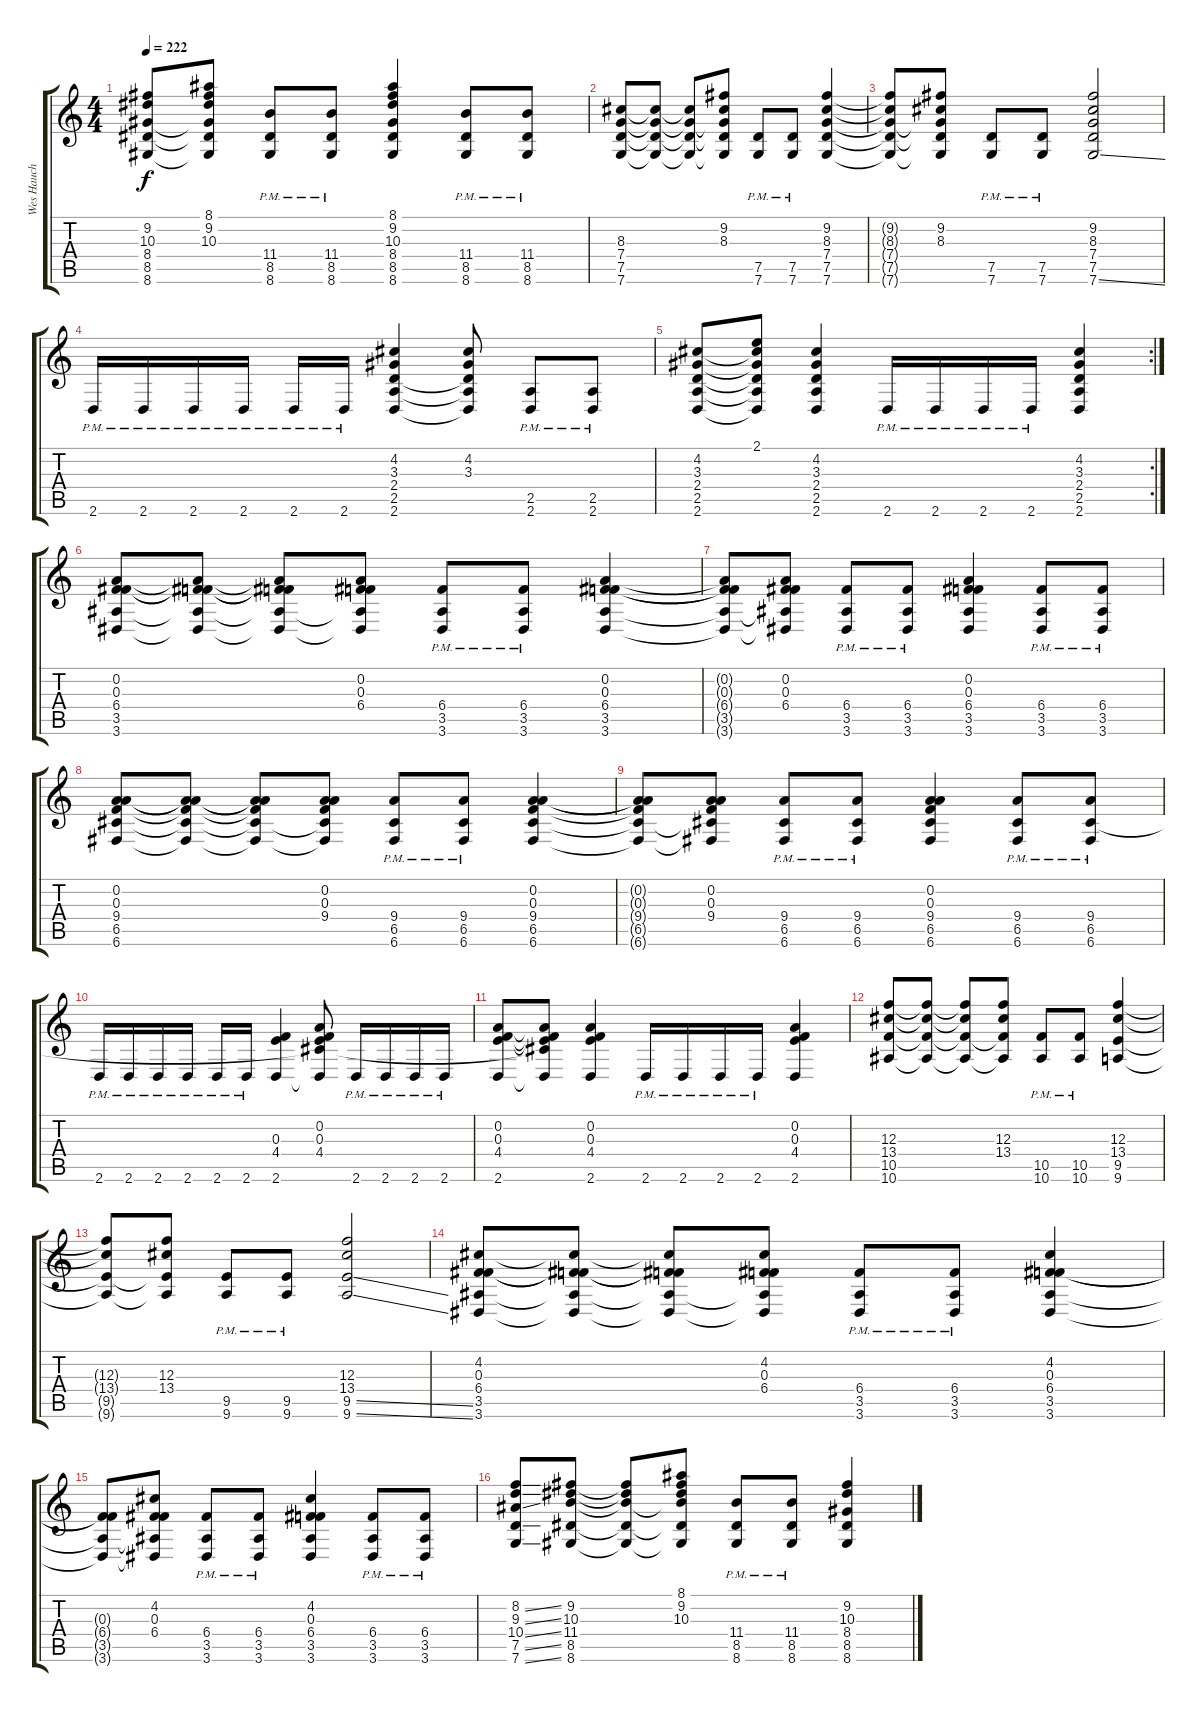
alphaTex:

\track ("Wes Hauch" "Wes Hauch") {instrument distortionguitar}
\staff {score tabs}
\tuning (D4 A3 F3 C3 G2 C2) {hide}
\ts (4 4)
\tempo 222
\clef g2
\ks c
(9.2{t} 10.3{t} 8.4{t} 8.5{t} 8.6{t}).8{dy f} (8.1 9.2 10.3 8.4{t} 8.5{t} 8.6{t}).8 (11.4{pm} 8.5{pm} 8.6{pm}).8 (11.4{pm} 8.5{pm} 8.6{pm}).8 (8.1 9.2 10.3 8.4 8.5 8.6).4 (11.4{pm} 8.5{pm} 8.6{pm}).8 (11.4{pm} 8.5{pm} 8.6{pm}).8 |
(8.3 7.4 7.5 7.6).8 (8.3{t} 7.4{t} 7.5{t} 7.6{t}).8 (8.3{t} 7.4{t} 7.5{t} 7.6{t}).8 (9.2 8.3 7.4{t} 7.5{t} 7.6{t}).8 (7.5{pm} 7.6{pm}).8 (7.5{pm} 7.6{pm}).8 (9.2 8.3 7.4 7.5 7.6).4 |
(9.2{t} 8.3{t} 7.4{t} 7.5{t} 7.6{t}).8 (9.2 8.3 7.4{t} 7.5{t} 7.6{t}).8 (7.5{pm} 7.6{pm}).8 (7.5{pm} 7.6{pm}).8 (9.2 8.3 7.4 7.5 7.6{ss}).2 |
2.6{pm}.16 2.6{pm}.16 2.6{pm}.16 2.6{pm}.16 2.6{pm}.16 2.6{pm}.16 (4.2 3.3 2.4 2.5 2.6).4 (4.2 3.3 2.4{t} 2.5{t} 2.6{t}).8 (2.5{pm} 2.6{pm}).8 (2.5{pm} 2.6{pm}).8 |
\rc 2
(4.2 3.3 2.4 2.5 2.6).8 (2.1 4.2{t} 3.3{t} 2.4{t} 2.5{t} 2.6{t}).8 (4.2 3.3 2.4 2.5 2.6).4 2.6{pm}.16 2.6{pm}.16 2.6{pm}.16 2.6{pm}.16 (4.2 3.3 2.4 2.5 2.6).4 |
(0.2 0.3 6.4 3.5 3.6).8 (0.2{t} 0.3{t} 6.4{t} 3.5{t} 3.6{t}).8 (0.2{t} 0.3{t} 6.4{t} 3.5{t} 3.6{t}).8 (0.2 0.3 6.4 3.5{t} 3.6{t}).8 (6.4{pm} 3.5{pm} 3.6{pm}).8 (6.4{pm} 3.5{pm} 3.6{pm}).8 (0.2 0.3 6.4 3.5 3.6).4 |
(0.2{t} 0.3{t} 6.4{t} 3.5{t} 3.6{t}).8 (0.2 0.3 6.4 3.5{t} 3.6{t}).8 (6.4{pm} 3.5{pm} 3.6{pm}).8 (6.4{pm} 3.5{pm} 3.6{pm}).8 (0.2 0.3 6.4 3.5 3.6).4 (6.4{pm} 3.5{pm} 3.6{pm}).8 (6.4{pm} 3.5{pm} 3.6{pm}).8 |
(0.2 0.3 9.4 6.5 6.6).8 (0.2{t} 0.3{t} 9.4{t} 6.5{t} 6.6{t}).8 (0.2{t} 0.3{t} 9.4{t} 6.5{t} 6.6{t}).8 (0.2 0.3 9.4 6.5{t} 6.6{t}).8 (9.4{pm} 6.5{pm} 6.6{pm}).8 (9.4{pm} 6.5{pm} 6.6{pm}).8 (0.2 0.3 9.4 6.5 6.6).4 |
(0.2{t} 0.3{t} 9.4{t} 6.5{t} 6.6{t}).8 (0.2 0.3 9.4 6.5{t} 6.6{t}).8 (9.4{pm} 6.5{pm} 6.6{pm}).8 (9.4{pm} 6.5{pm} 6.6{pm}).8 (0.2 0.3 9.4 6.5 6.6).4 (9.4{pm} 6.5{pm} 6.6{pm}).8 (9.4{pm} 6.5{pm} 6.6{pm}).8 |
2.6{pm}.16 2.6{pm}.16 2.6{pm}.16 2.6{pm}.16 2.6{pm}.16 2.6{pm}.16 (0.3 4.4 2.6).4 (0.2 0.3 4.4 6.5{t} 2.6{t}).8 2.6{pm}.16 2.6{pm}.16 2.6{pm}.16 2.6{pm}.16 |
(0.2 0.3 4.4 2.6).8 (0.2{t} 0.3{t} 4.4{t} 6.5{t} 2.6{t}).8 (0.2 0.3 4.4 2.6).4 2.6{pm}.16 2.6{pm}.16 2.6{pm}.16 2.6{pm}.16 (0.2 0.3 4.4 2.6).4 |
(12.3 13.4 10.5 10.6).8 (12.3{t} 13.4{t} 10.5{t} 10.6{t}).8 (12.3{t} 13.4{t} 10.5{t} 10.6{t}).8 (12.3 13.4 10.5{t} 10.6{t}).8 (10.5{pm} 10.6{pm}).8 (10.5{pm} 10.6{pm}).8 (12.3 13.4 9.5 9.6).4 |
(12.3{t} 13.4{t} 9.5{t} 9.6{t}).8 (12.3 13.4 9.5{t} 9.6{t}).8 (9.5{pm} 9.6{pm}).8 (9.5{pm} 9.6{pm}).8 (12.3 13.4 9.5{ss} 9.6{ss}).2 |
(4.2 0.3 6.4 3.5 3.6).8 (4.2{t} 0.3{t} 6.4{t} 3.5{t} 3.6{t}).8 (4.2{t} 0.3{t} 6.4{t} 3.5{t} 3.6{t}).8 (4.2 0.3 6.4 3.5{t} 3.6{t}).8 (6.4{pm} 3.5{pm} 3.6{pm}).8 (6.4{pm} 3.5{pm} 3.6{pm}).8 (4.2 0.3 6.4 3.5 3.6).4 |
(0.3{t} 6.4{t} 3.5{t} 3.6{t}).8 (4.2 0.3 6.4 3.5{t} 3.6{t}).8 (6.4{pm} 3.5{pm} 3.6{pm}).8 (6.4{pm} 3.5{pm} 3.6{pm}).8 (4.2 0.3 6.4 3.5 3.6).4 (6.4{pm} 3.5{pm} 3.6{pm}).8 (6.4{pm} 3.5{pm} 3.6{pm}).8 |
(8.2{ss} 9.3{ss} 10.4{ss} 7.5{ss} 7.6{ss}).8 (9.2 10.3 11.4 8.5 8.6).8 (9.2{t} 10.3{t} 11.4{t} 8.5{t} 8.6{t}).8 (8.1 9.2 10.3 11.4{t} 8.5{t} 8.6{t}).8 (11.4{pm} 8.5{pm} 8.6{pm}).8 (11.4{pm} 8.5{pm} 8.6{pm}).8 (9.2 10.3 8.4 8.5 8.6).4
